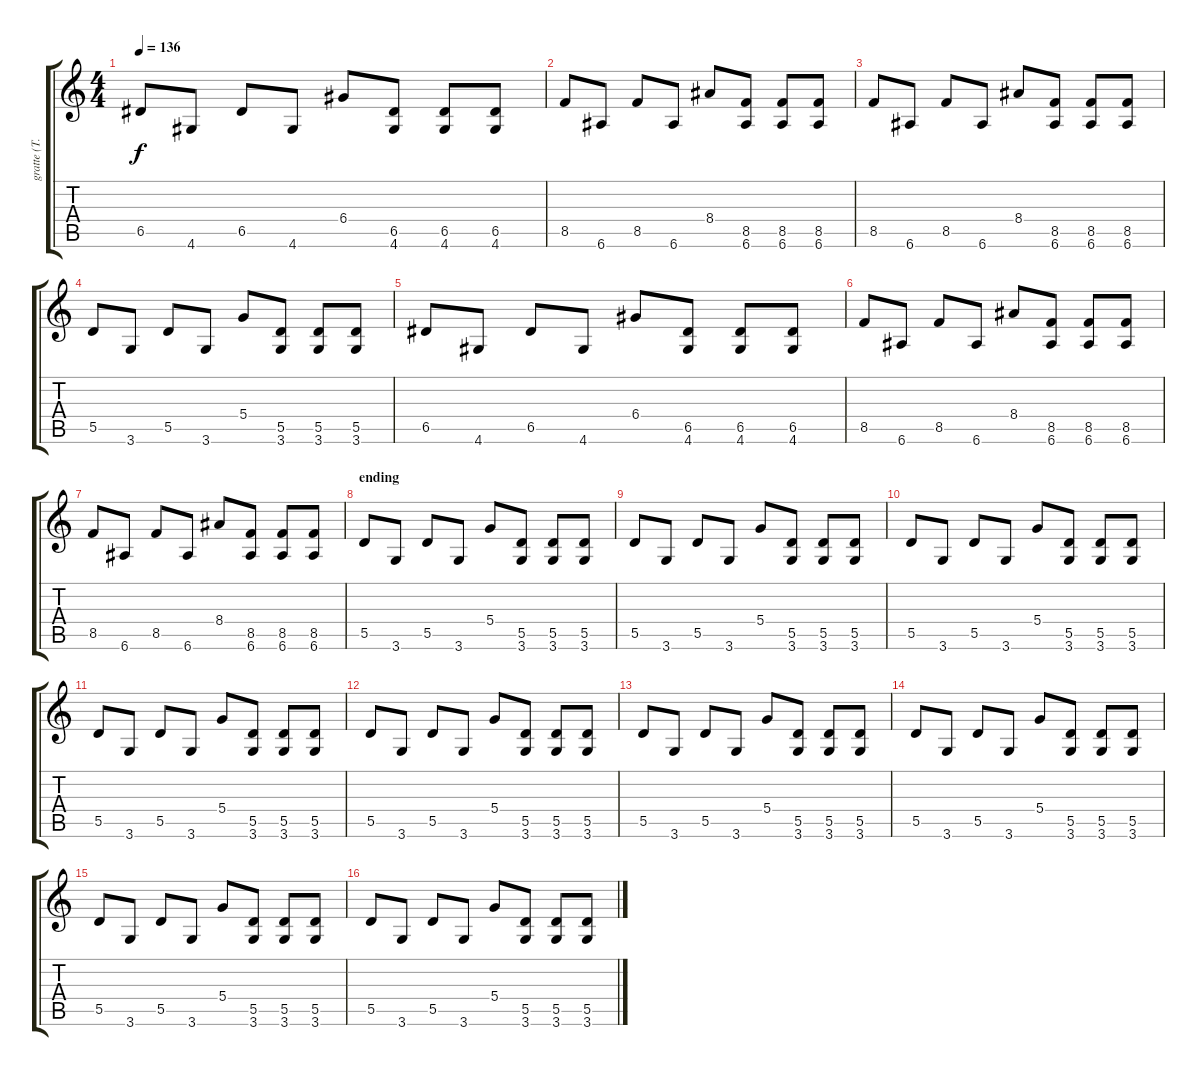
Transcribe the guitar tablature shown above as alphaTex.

\track ("gratte (T.VanLeeuwen)" "gratte (T.") {instrument overdrivenguitar}
\staff {score tabs}
\tuning (E4 B3 G3 D3 A2 E2) {hide}
\ts (4 4)
\tempo 136
\clef g2
\ks c
6.5.8{dy f} 4.6.8 6.5.8 4.6.8 6.4.8 (6.5 4.6).8 (6.5 4.6).8 (6.5 4.6).8 |
8.5.8 6.6.8 8.5.8 6.6.8 8.4.8 (8.5 6.6).8 (8.5 6.6).8 (8.5 6.6).8 |
8.5.8 6.6.8 8.5.8 6.6.8 8.4.8 (8.5 6.6).8 (8.5 6.6).8 (8.5 6.6).8 |
5.5.8 3.6.8 5.5.8 3.6.8 5.4.8 (5.5 3.6).8 (5.5 3.6).8 (5.5 3.6).8 |
6.5.8 4.6.8 6.5.8 4.6.8 6.4.8 (6.5 4.6).8 (6.5 4.6).8 (6.5 4.6).8 |
8.5.8 6.6.8 8.5.8 6.6.8 8.4.8 (8.5 6.6).8 (8.5 6.6).8 (8.5 6.6).8 |
8.5.8 6.6.8 8.5.8 6.6.8 8.4.8 (8.5 6.6).8 (8.5 6.6).8 (8.5 6.6).8 |
\section ("" "ending")
5.5.8 3.6.8 5.5.8 3.6.8 5.4.8 (5.5 3.6).8 (5.5 3.6).8 (5.5 3.6).8 |
5.5.8 3.6.8 5.5.8 3.6.8 5.4.8 (5.5 3.6).8 (5.5 3.6).8 (5.5 3.6).8 |
5.5.8 3.6.8 5.5.8 3.6.8 5.4.8 (5.5 3.6).8 (5.5 3.6).8 (5.5 3.6).8 |
5.5.8 3.6.8 5.5.8 3.6.8 5.4.8 (5.5 3.6).8 (5.5 3.6).8 (5.5 3.6).8 |
5.5.8 3.6.8 5.5.8 3.6.8 5.4.8 (5.5 3.6).8 (5.5 3.6).8 (5.5 3.6).8 |
5.5.8 3.6.8 5.5.8 3.6.8 5.4.8 (5.5 3.6).8 (5.5 3.6).8 (5.5 3.6).8 |
5.5.8 3.6.8 5.5.8 3.6.8 5.4.8 (5.5 3.6).8 (5.5 3.6).8 (5.5 3.6).8 |
5.5.8 3.6.8 5.5.8 3.6.8 5.4.8 (5.5 3.6).8 (5.5 3.6).8 (5.5 3.6).8 |
5.5.8 3.6.8 5.5.8 3.6.8 5.4.8 (5.5 3.6).8 (5.5 3.6).8 (5.5 3.6).8
